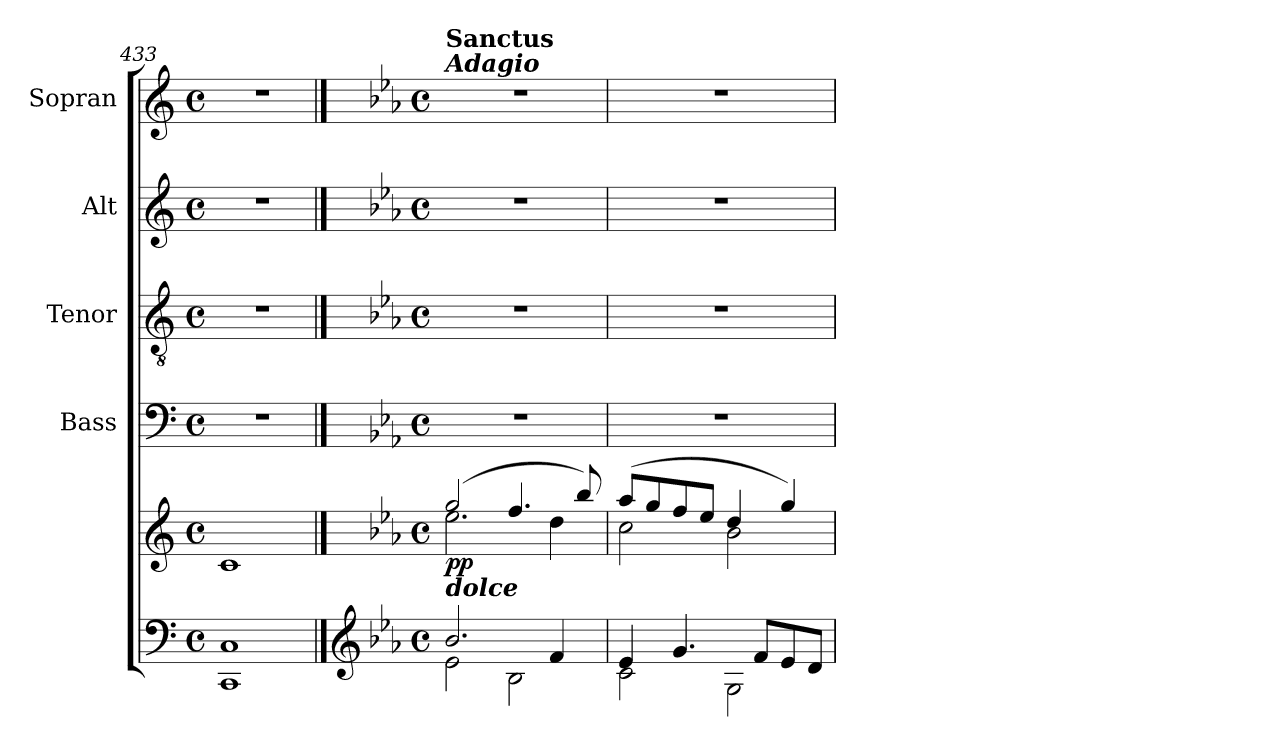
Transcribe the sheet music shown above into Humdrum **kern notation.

**kern	**kern	**dynam	**kern	**kern	**kern	**kern
*part5	*part5	*part5	*part4	*part3	*part2	*part1
*staff6	*staff5	*staff5/6	*staff4	*staff3	*staff2	*staff1
*	*	*	*I"Bass	*I"Tenor	*I"Alt	*I"Sopran
*	*	*	*I'B.	*I'T.	*I'A.	*I'S.
*clefF4	*clefG2	*	*clefF4	*clefGv2	*clefG2	*clefG2
*k[]	*k[]	*	*k[]	*k[]	*k[]	*k[]
*C:	*C:	*	*C:	*C:	*C:	*C:
*M4/4	*M4/4	*	*M4/4	*M4/4	*M4/4	*M4/4
*met(c)	*met(c)	*	*met(c)	*met(c)	*met(c)	*met(c)
=433	=433	=433	=433	=433	=433	=433
1CC 1C	1c	.	1r	1r	1r	1r
!!LO:LB:g=z
==434	==434	==434	==434	==434	==434	==434
*clefG2	*	*	*	*	*	*
*k[b-e-a-]	*k[b-e-a-]	*	*k[b-e-a-]	*k[b-e-a-]	*k[b-e-a-]	*k[b-e-a-]
*E-:	*E-:	*	*E-:	*E-:	*E-:	*E-:
*M4/4	*M4/4	*	*M4/4	*M4/4	*M4/4	*M4/4
*met(c)	*met(c)	*	*met(c)	*met(c)	*met(c)	*met(c)
*^	*^	*	*	*	*	*
!	!	!	!	!	!	!	!	!LO:TX:a:Bi:t=Adagio
!	!	!	!	!	!	!	!	!LO:TX:a:B:t=Sanctus
!	!	!LO:TX:b:Bi:t=dolce	!	!	!	!	!	!
!	!	!	!	!LO:DY:b	!	!	!	!
2.b-/	2e-\	(2gg/	2.ee-\	pp	1r	1r	1r	1r
.	2B-\	4.ff/	.	.	.	.	.	.
4f/	.	.	4dd\	.	.	.	.	.
.	.	8bb-/)	.	.	.	.	.	.
=435	=435	=435	=435	=435	=435	=435	=435	=435
4e-/	2c\	(>8aa-/L	2cc\	.	1r	1r	1r	1r
.	.	8gg/	.	.	.	.	.	.
4.g/	.	8ff/	.	.	.	.	.	.
.	.	8ee-/J	.	.	.	.	.	.
.	2G\	4dd/	2b-\	.	.	.	.	.
8f/L	.	.	.	.	.	.	.	.
8e-/	.	4gg/)	.	.	.	.	.	.
8d/J	.	.	.	.	.	.	.	.
*v	*v	*	*	*	*	*	*	*
*	*v	*v	*	*	*	*	*
=	=	=	=	=	=	=
*-	*-	*-	*-	*-	*-	*-
